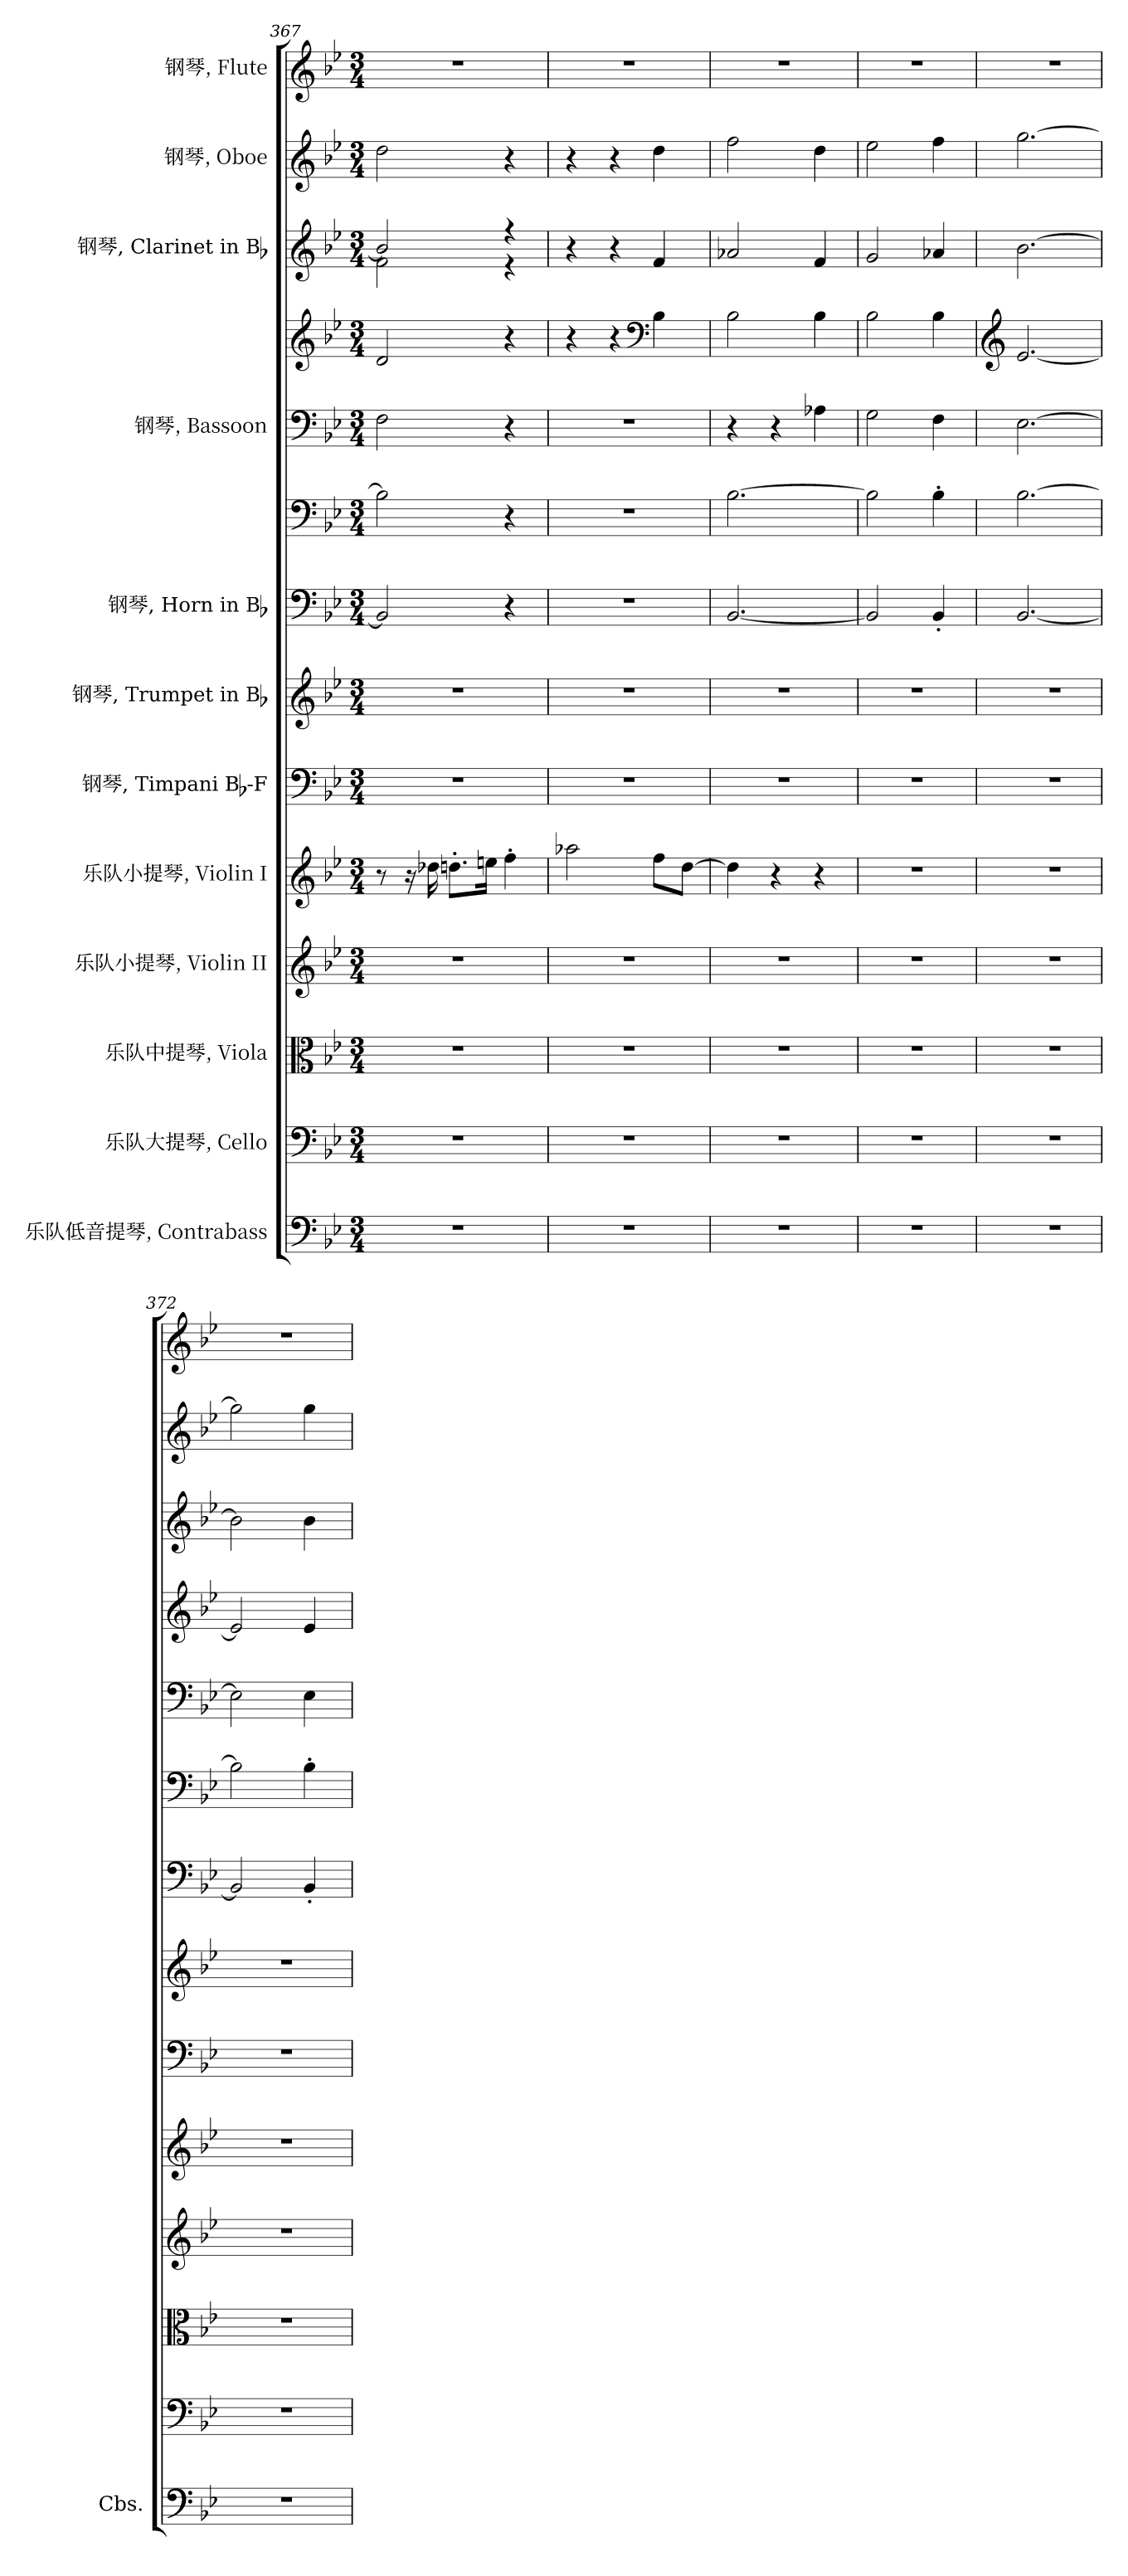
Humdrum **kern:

**kern	**kern	**kern	**kern	**kern	**kern	**kern	**kern	**kern	**kern	**kern	**kern	**kern	**kern
*part12	*part11	*part10	*part9	*part8	*part7	*part6	*part5	*part5	*part4	*part4	*part3	*part2	*part1
*staff14	*staff13	*staff12	*staff11	*staff10	*staff9	*staff8	*staff7	*staff6	*staff5	*staff4	*staff3	*staff2	*staff1
*I"乐队低音提琴, Contrabass	*I"乐队大提琴, Cello	*I"乐队中提琴, Viola	*I"乐队小提琴, Violin II	*I"乐队小提琴, Violin I	*I"钢琴, Timpani Bb-F	*I"钢琴, Trumpet in Bb	*I"钢琴, Horn in Bb	*	*I"钢琴, Bassoon	*	*I"钢琴, Clarinet in Bb	*I"钢琴, Oboe	*I"钢琴, Flute
*I'Cbs.	*	*	*	*	*	*	*	*	*	*	*	*	*
*clefF4	*clefF4	*clefC3	*clefG2	*clefG2	*clefF4	*clefG2	*clefF4	*clefF4	*clefF4	*clefG2	*clefG2	*clefG2	*clefG2
*ITrd7c12	*	*	*	*	*	*	*	*	*	*	*	*	*
*k[b-e-]	*k[b-e-]	*k[b-e-]	*k[b-e-]	*k[b-e-]	*k[b-e-]	*k[b-e-]	*k[b-e-]	*k[b-e-]	*k[b-e-]	*k[b-e-]	*k[b-e-]	*k[b-e-]	*k[b-e-]
*M3/4	*M3/4	*M3/4	*M3/4	*M3/4	*M3/4	*M3/4	*M3/4	*M3/4	*M3/4	*M3/4	*M3/4	*M3/4	*M3/4
=367	=367	=367	=367	=367	=367	=367	=367	=367	=367	=367	=367	=367	=367
*	*	*	*	*	*	*	*	*	*	*	*^	*	*
2.r	2.r	2.r	2.r	8r	2.r	2.r	2BB-/]	2B-\]	2F\	2d/	2b-/]	2f\	2dd\	2.r
.	.	.	.	16r	.	.	.	.	.	.	.	.	.	.
.	.	.	.	16dd-X\	.	.	.	.	.	.	.	.	.	.
.	.	.	.	8.ddn'\L	.	.	.	.	.	.	.	.	.	.
.	.	.	.	16een\Jk	.	.	.	.	.	.	.	.	.	.
.	.	.	.	4ff'\	.	.	4r	4r	4r	4r	4r	4r	4r	.
*	*	*	*	*	*	*	*	*	*	*	*v	*v	*	*
=368	=368	=368	=368	=368	=368	=368	=368	=368	=368	=368	=368	=368	=368
2.r	2.r	2.r	2.r	2aa-X\	2.r	2.r	2.r	2.r	2.r	4r	4r	4r	2.r
.	.	.	.	.	.	.	.	.	.	4r	4r	4r	.
*	*	*	*	*	*	*	*	*	*	*clefF4	*	*	*
.	.	.	.	8ff\L	.	.	.	.	.	4B-\	4f/	4dd\	.
.	.	.	.	[8dd\J	.	.	.	.	.	.	.	.	.
=369	=369	=369	=369	=369	=369	=369	=369	=369	=369	=369	=369	=369	=369
2.r	2.r	2.r	2.r	4dd\]	2.r	2.r	[2.BB-/	[2.B-\	4r	2B-\	2a-X/	2ff\	2.r
.	.	.	.	4r	.	.	.	.	4r	.	.	.	.
.	.	.	.	4r	.	.	.	.	4A-X\	4B-\	4f/	4dd\	.
=370	=370	=370	=370	=370	=370	=370	=370	=370	=370	=370	=370	=370	=370
2.r	2.r	2.r	2.r	2.r	2.r	2.r	2BB-/]	2B-\]	2G\	2B-\	2g/	2ee-\	2.r
.	.	.	.	.	.	.	4BB-'/	4B-'\	4F\	4B-\	4a-X/	4ff\	.
=371	=371	=371	=371	=371	=371	=371	=371	=371	=371	=371	=371	=371	=371
*	*	*	*	*	*	*	*	*	*	*clefG2	*	*	*
2.r	2.r	2.r	2.r	2.r	2.r	2.r	[2.BB-/	[2.B-\	[2.E-\	[2.e-/	[2.b-\	[2.gg\	2.r
!!LO:PB:g=z
=372	=372	=372	=372	=372	=372	=372	=372	=372	=372	=372	=372	=372	=372
2.r	2.r	2.r	2.r	2.r	2.r	2.r	2BB-/]	2B-\]	2E-\]	2e-/]	2b-\]	2gg\]	2.r
.	.	.	.	.	.	.	4BB-'/	4B-'\	4E-\	4e-/	4b-\	4gg\	.
=	=	=	=	=	=	=	=	=	=	=	=	=	=
*-	*-	*-	*-	*-	*-	*-	*-	*-	*-	*-	*-	*-	*-
